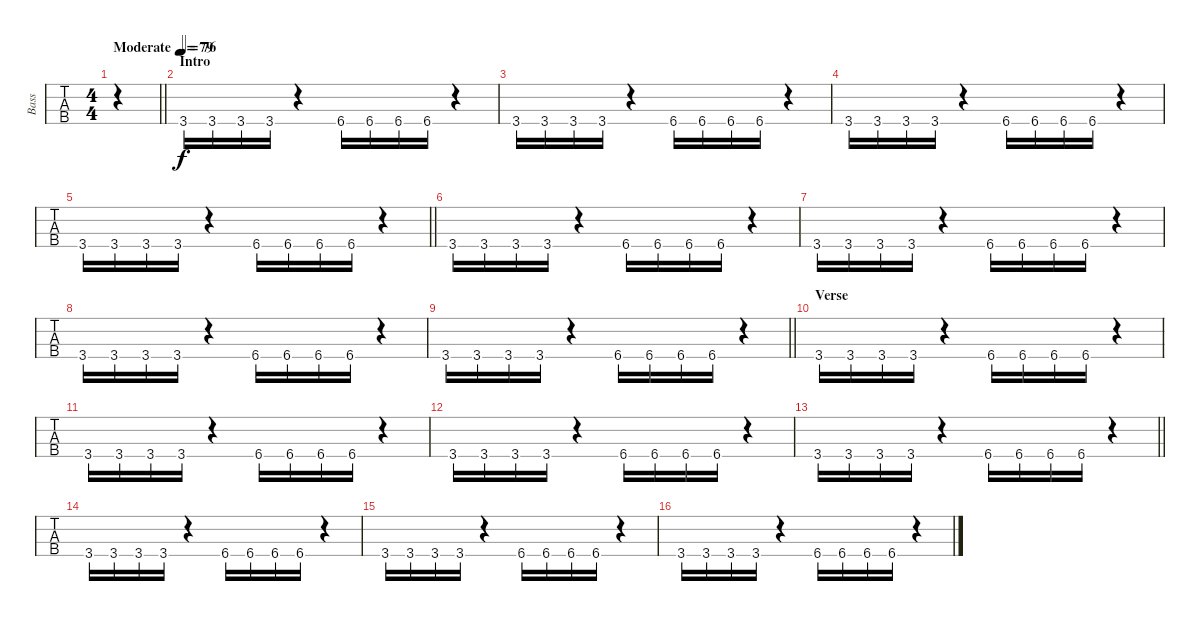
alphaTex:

\track ("Bass" "Bass") {instrument electricbassfinger}
\staff {tabs}
\tuning (G2 D2 A1 E1) {hide}
\ts (4 4)
\tempo (79 "Moderate")
\clef f4
\barLineRight lightlight
\ks c
|
\section ("" "Intro")
\tempo 76
3.4.16 3.4.16 3.4.16 3.4.16 r.4 6.4.16 6.4.16 6.4.16 6.4.16 r.4 |
3.4.16 3.4.16 3.4.16 3.4.16 r.4 6.4.16 6.4.16 6.4.16 6.4.16 r.4 |
3.4.16 3.4.16 3.4.16 3.4.16 r.4 6.4.16 6.4.16 6.4.16 6.4.16 r.4 |
\barLineRight lightlight
3.4.16 3.4.16 3.4.16 3.4.16 r.4 6.4.16 6.4.16 6.4.16 6.4.16 r.4 |
3.4.16 3.4.16 3.4.16 3.4.16 r.4 6.4.16 6.4.16 6.4.16 6.4.16 r.4 |
3.4.16 3.4.16 3.4.16 3.4.16 r.4 6.4.16 6.4.16 6.4.16 6.4.16 r.4 |
3.4.16 3.4.16 3.4.16 3.4.16 r.4 6.4.16 6.4.16 6.4.16 6.4.16 r.4 |
\barLineRight lightlight
3.4.16 3.4.16 3.4.16 3.4.16 r.4 6.4.16 6.4.16 6.4.16 6.4.16 r.4 |
\section ("" "Verse")
3.4.16 3.4.16 3.4.16 3.4.16 r.4 6.4.16 6.4.16 6.4.16 6.4.16 r.4 |
3.4.16 3.4.16 3.4.16 3.4.16 r.4 6.4.16 6.4.16 6.4.16 6.4.16 r.4 |
3.4.16 3.4.16 3.4.16 3.4.16 r.4 6.4.16 6.4.16 6.4.16 6.4.16 r.4 |
\barLineRight lightlight
3.4.16 3.4.16 3.4.16 3.4.16 r.4 6.4.16 6.4.16 6.4.16 6.4.16 r.4 |
3.4.16 3.4.16 3.4.16 3.4.16 r.4 6.4.16 6.4.16 6.4.16 6.4.16 r.4 |
3.4.16 3.4.16 3.4.16 3.4.16 r.4 6.4.16 6.4.16 6.4.16 6.4.16 r.4 |
3.4.16 3.4.16 3.4.16 3.4.16 r.4 6.4.16 6.4.16 6.4.16 6.4.16 r.4
